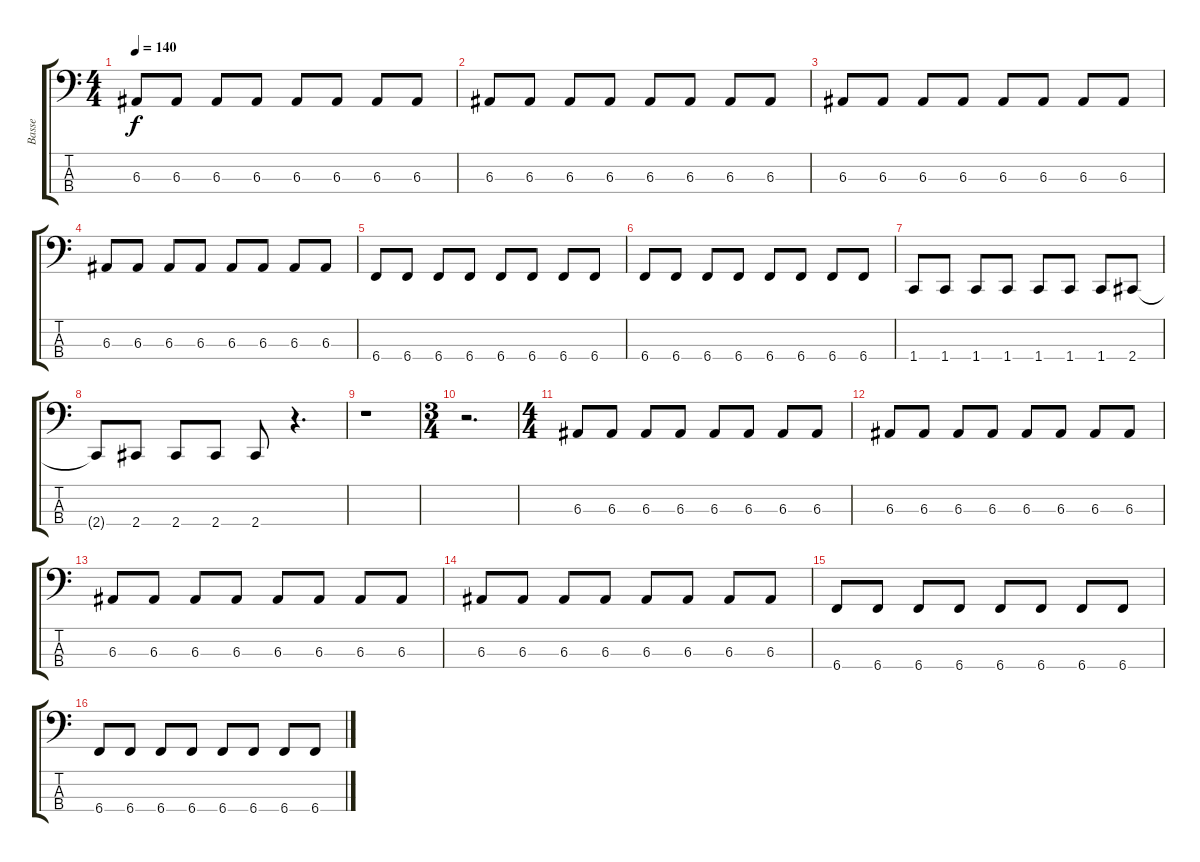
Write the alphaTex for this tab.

\track ("Basse" "Basse") {instrument electricbassfinger}
\staff {score tabs}
\tuning (D2 A1 E1 B0) {hide}
\ts (4 4)
\tempo 140
\clef f4
\ks c
6.3.8{dy f} 6.3.8 6.3.8 6.3.8 6.3.8 6.3.8 6.3.8 6.3.8 |
6.3.8 6.3.8 6.3.8 6.3.8 6.3.8 6.3.8 6.3.8 6.3.8 |
6.3.8 6.3.8 6.3.8 6.3.8 6.3.8 6.3.8 6.3.8 6.3.8 |
6.3.8 6.3.8 6.3.8 6.3.8 6.3.8 6.3.8 6.3.8 6.3.8 |
6.4.8 6.4.8 6.4.8 6.4.8 6.4.8 6.4.8 6.4.8 6.4.8 |
6.4.8 6.4.8 6.4.8 6.4.8 6.4.8 6.4.8 6.4.8 6.4.8 |
1.4.8 1.4.8 1.4.8 1.4.8 1.4.8 1.4.8 1.4.8 2.4.8 |
2.4{t}.8 2.4.8 2.4.8 2.4.8 2.4.8 r.4{d} |
r.1 |
\ts (3 4)
r.2{d} |
\ts (4 4)
6.3.8 6.3.8 6.3.8 6.3.8 6.3.8 6.3.8 6.3.8 6.3.8 |
6.3.8 6.3.8 6.3.8 6.3.8 6.3.8 6.3.8 6.3.8 6.3.8 |
6.3.8 6.3.8 6.3.8 6.3.8 6.3.8 6.3.8 6.3.8 6.3.8 |
6.3.8 6.3.8 6.3.8 6.3.8 6.3.8 6.3.8 6.3.8 6.3.8 |
6.4.8 6.4.8 6.4.8 6.4.8 6.4.8 6.4.8 6.4.8 6.4.8 |
6.4.8 6.4.8 6.4.8 6.4.8 6.4.8 6.4.8 6.4.8 6.4.8
